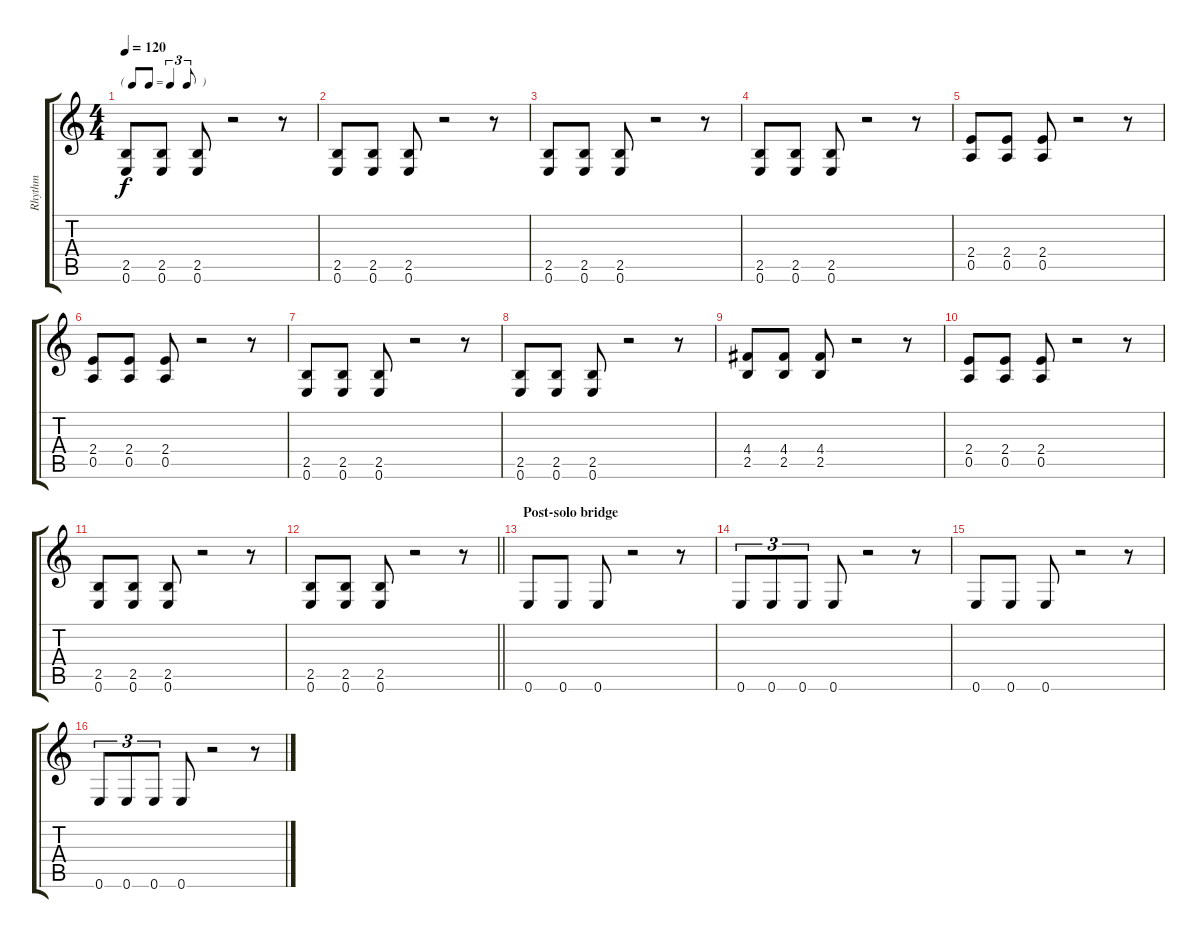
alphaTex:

\track ("Rhythm" "Rhythm") {instrument distortionguitar}
\staff {score tabs}
\tuning (E4 B3 G3 D3 A2 E2) {hide}
\ts (4 4)
\tf triplet8th
\tempo 120
\clef g2
\ks c
(2.5 0.6).8{dy f} (2.5 0.6).8 (2.5 0.6).8 r.2 r.8 |
(2.5 0.6).8 (2.5 0.6).8 (2.5 0.6).8 r.2 r.8 |
(2.5 0.6).8 (2.5 0.6).8 (2.5 0.6).8 r.2 r.8 |
(2.5 0.6).8 (2.5 0.6).8 (2.5 0.6).8 r.2 r.8 |
(2.4 0.5).8 (2.4 0.5).8 (2.4 0.5).8 r.2 r.8 |
(2.4 0.5).8 (2.4 0.5).8 (2.4 0.5).8 r.2 r.8 |
(2.5 0.6).8 (2.5 0.6).8 (2.5 0.6).8 r.2 r.8 |
(2.5 0.6).8 (2.5 0.6).8 (2.5 0.6).8 r.2 r.8 |
(4.4 2.5).8 (4.4 2.5).8 (4.4 2.5).8 r.2 r.8 |
(2.4 0.5).8 (2.4 0.5).8 (2.4 0.5).8 r.2 r.8 |
(2.5 0.6).8 (2.5 0.6).8 (2.5 0.6).8 r.2 r.8 |
\barLineRight lightlight
(2.5 0.6).8 (2.5 0.6).8 (2.5 0.6).8 r.2 r.8 |
\section ("" "Post-solo bridge")
0.6.8 0.6.8 0.6.8 r.2 r.8 |
0.6.8{tu (3 2)} 0.6.8{tu (3 2)} 0.6.8{tu (3 2)} 0.6.8 r.2 r.8 |
0.6.8 0.6.8 0.6.8 r.2 r.8 |
0.6.8{tu (3 2)} 0.6.8{tu (3 2)} 0.6.8{tu (3 2)} 0.6.8 r.2 r.8
